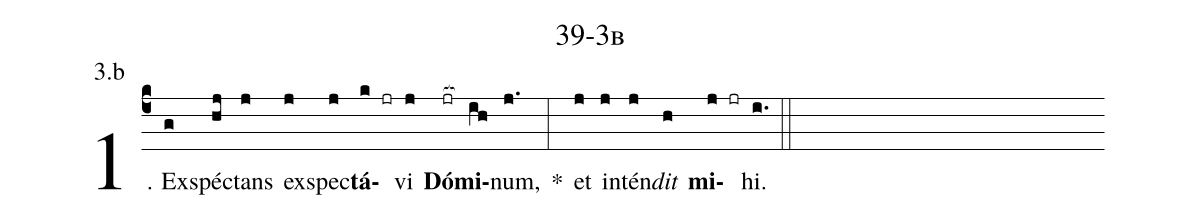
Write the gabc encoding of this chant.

name: 39-3b;
annotation: 3.b;
%%
(c4)1. Ex(g)spéc(hj)tans(j) ex(j)spec(j)<b>tá</b>(k jr)vi(j) <b>Dó</b>(jr[ocb:1{])<b>mi</b>(ih[ocb:0}])num,(j.) *(:) et(j) in(j)tén(j)<i>dit</i>(h) <b>mi</b>(j jr)hi.(i.) (::)
